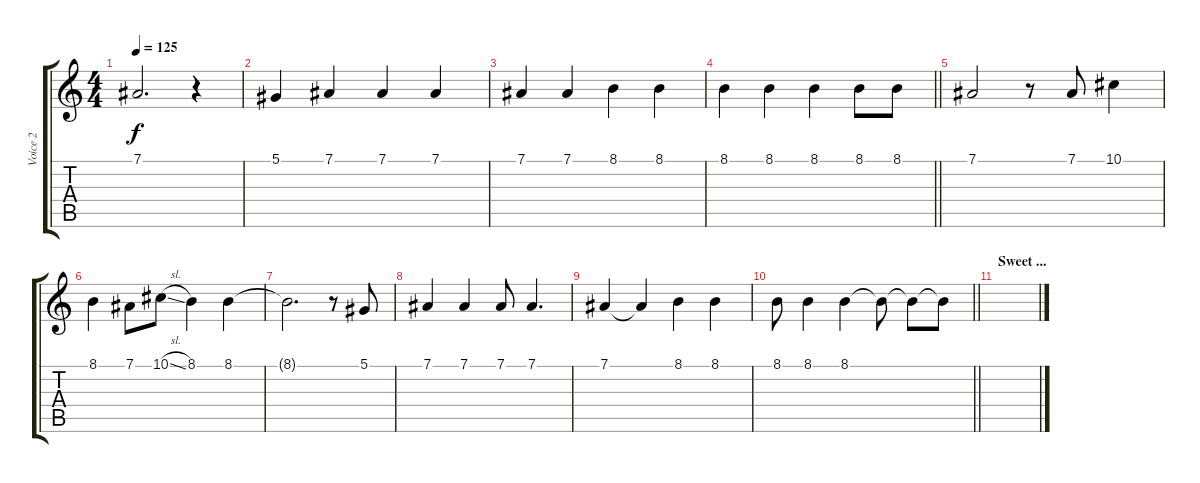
\track ("Voice 2" "Voice 2") {instrument sopranosax}
\staff {score tabs}
\tuning (Eb4 Bb3 Gb3 Db3 Ab2 Eb2) {hide}
\ts (4 4)
\tempo 125
\clef g2
\ks c
7.1{t}.2{d dy f} r.4 |
5.1.4 7.1.4 7.1.4 7.1.4 |
7.1.4 7.1.4 8.1.4 8.1.4 |
\barLineRight lightlight
8.1.4 8.1.4 8.1.4 8.1.8 8.1.8 |
7.1.2 r.8 7.1.8 10.1.4 |
8.1.4 7.1.8 10.1{sl}.8 8.1.4 8.1.4 |
8.1{t}.2{d} r.8 5.1.8 |
7.1.4 7.1.4 7.1.8 7.1.4{d} |
7.1.4 7.1{t}.4 8.1.4 8.1.4 |
\barLineRight lightlight
8.1.8 8.1.4 8.1.4 8.1{t}.8 8.1{t}.8 8.1{t}.8 |
\section ("" "Sweet ...")
